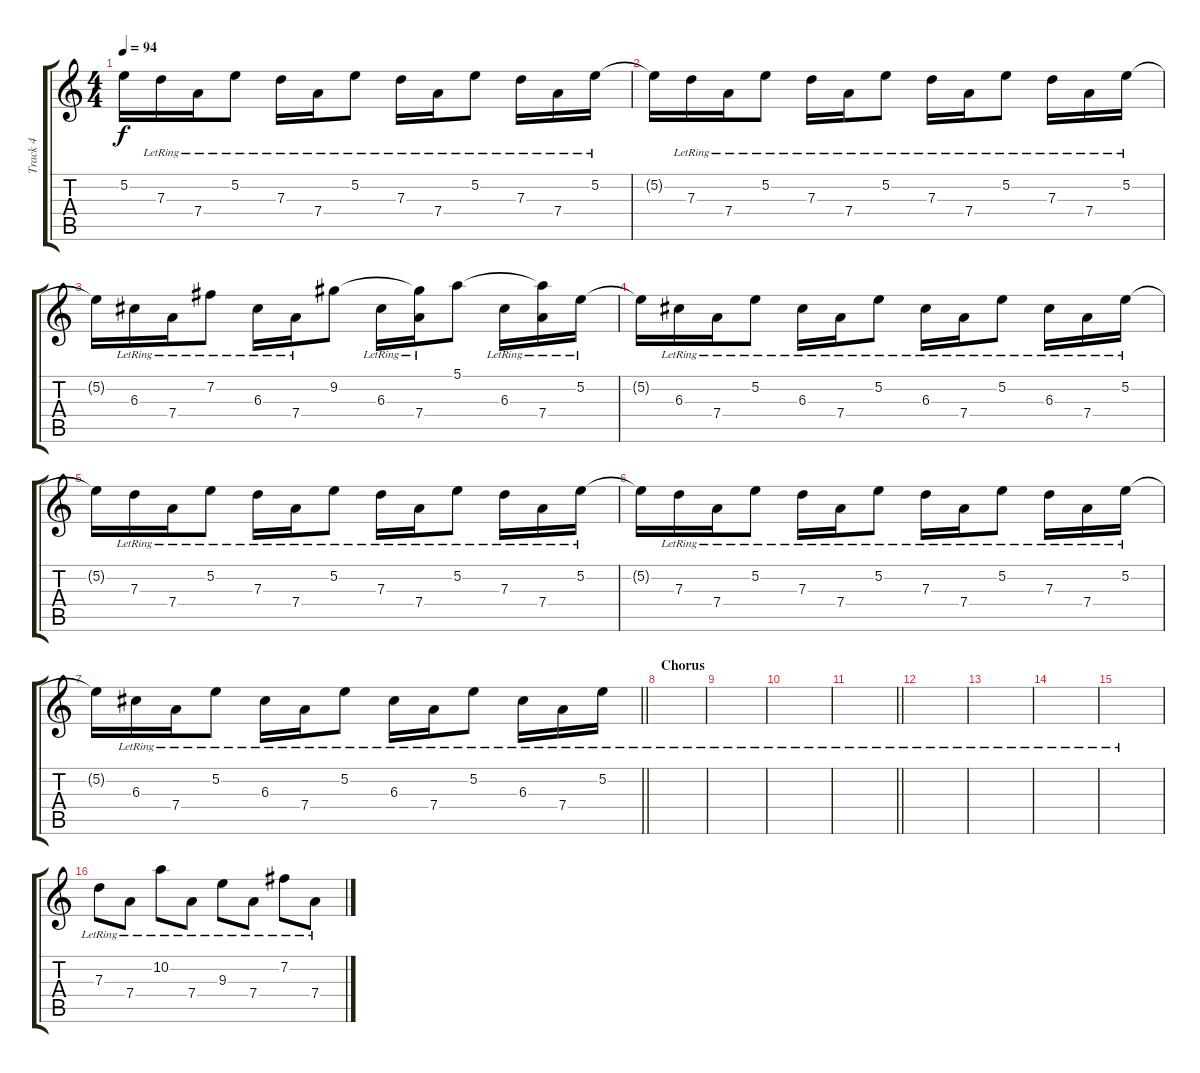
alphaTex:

\track ("Track 4" "Track 4") {instrument electricguitarjazz}
\staff {score tabs}
\tuning (E4 B3 G3 D3 A2 E2) {hide}
\ts (4 4)
\tempo 94
\clef g2
\ks c
5.2{t}.16{dy f} 7.3{lr}.16 7.4{lr}.16 5.2{lr}.8 7.3{lr}.16 7.4{lr}.16 5.2{lr}.8 7.3{lr}.16 7.4{lr}.16 5.2{lr}.8 7.3{lr}.16 7.4{lr}.16 5.2{lr}.16 |
5.2{t}.16 7.3{lr}.16 7.4{lr}.16 5.2{lr}.8 7.3{lr}.16 7.4{lr}.16 5.2{lr}.8 7.3{lr}.16 7.4{lr}.16 5.2{lr}.8 7.3{lr}.16 7.4{lr}.16 5.2{lr}.16 |
5.2{t}.16 6.3{lr}.16 7.4{lr}.16 7.2{lr}.8 6.3{lr}.16 7.4{lr}.16 9.2.8 6.3{lr}.16 (9.2{t} 7.4{lr}).16 5.1.8 6.3{lr}.16 (5.1{t} 7.4{lr}).16 5.2{lr}.16 |
5.2{t}.16 6.3{lr}.16 7.4{lr}.16 5.2{lr}.8 6.3{lr}.16 7.4{lr}.16 5.2{lr}.8 6.3{lr}.16 7.4{lr}.16 5.2{lr}.8 6.3{lr}.16 7.4{lr}.16 5.2{lr}.16 |
5.2{t}.16 7.3{lr}.16 7.4{lr}.16 5.2{lr}.8 7.3{lr}.16 7.4{lr}.16 5.2{lr}.8 7.3{lr}.16 7.4{lr}.16 5.2{lr}.8 7.3{lr}.16 7.4{lr}.16 5.2{lr}.16 |
5.2{t}.16 7.3{lr}.16 7.4{lr}.16 5.2{lr}.8 7.3{lr}.16 7.4{lr}.16 5.2{lr}.8 7.3{lr}.16 7.4{lr}.16 5.2{lr}.8 7.3{lr}.16 7.4{lr}.16 5.2{lr}.16 |
\barLineRight lightlight
5.2{t}.16 6.3{lr}.16 7.4{lr}.16 5.2{lr}.8 6.3{lr}.16 7.4{lr}.16 5.2{lr}.8 6.3{lr}.16 7.4{lr}.16 5.2{lr}.8 6.3{lr}.16 7.4{lr}.16 5.2{lr}.16 |
\section ("" "Chorus")
|
|
|
\barLineRight lightlight
|
|
|
|
|
7.3{lr}.8 7.4{lr}.8 10.2{lr}.8 7.4{lr}.8 9.3{lr}.8 7.4{lr}.8 7.2{lr}.8 7.4{lr}.8
